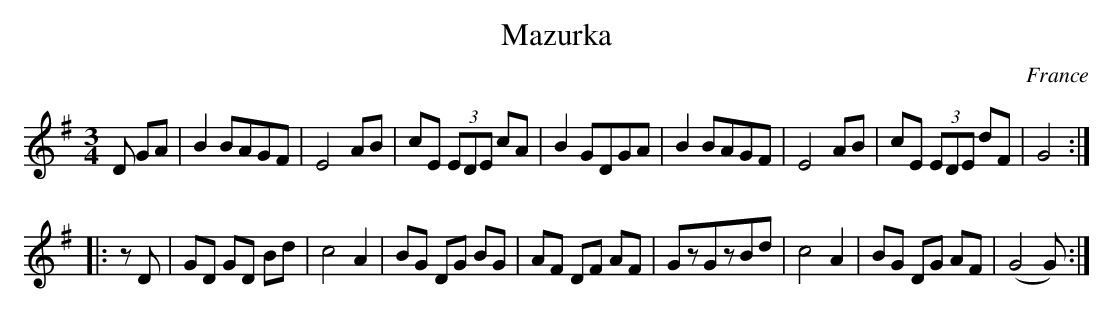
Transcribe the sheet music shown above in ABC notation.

X:1
T:Mazurka
M:3/4
O:France
K:G
D GA|B2 BAGF| E4 AB| cE (3EDE cA| B2 GDGA|\
B2 BAGF| E4 AB| cE (3EDE dF | G4:|
|:zD|GD GD Bd| c4A2|BG DG BG| AF DF AF|\
GzGzBd| c4 A2|BG DG AF| (G4 G) :|
